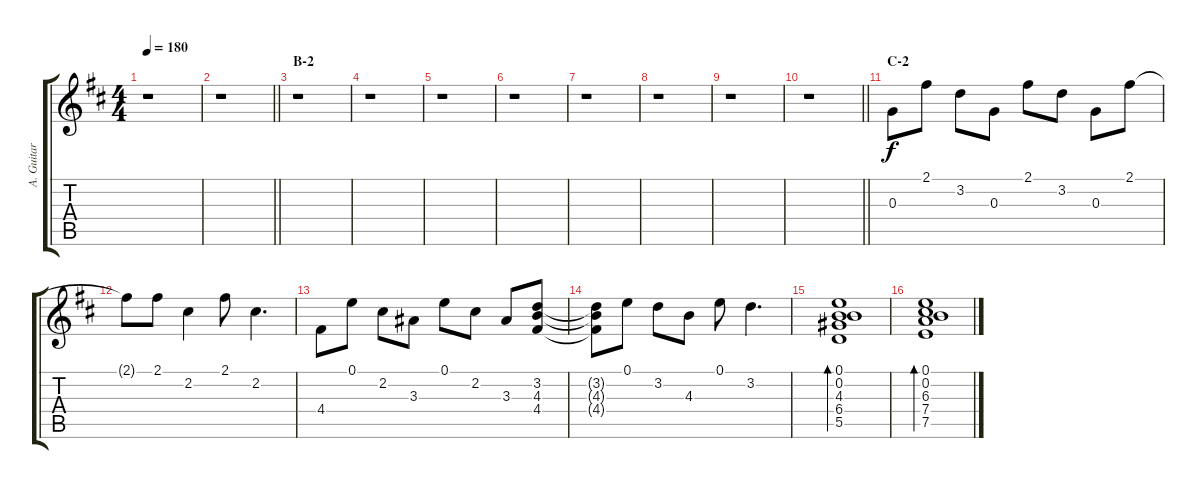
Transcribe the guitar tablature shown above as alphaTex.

\track ("A. Guitar" "A. Guitar") {instrument acousticguitarsteel}
\staff {score tabs}
\tuning (E4 B3 G3 D3 A2 E2) {hide}
\ts (4 4)
\tempo 180
\clef g2
\ks d
r.1{dy f} |
\barLineRight lightlight
r.1 |
\section ("" "B-2")
r.1 |
r.1 |
r.1 |
r.1 |
r.1 |
r.1 |
r.1 |
\barLineRight lightlight
r.1 |
\section ("" "C-2")
0.3.8 2.1.8 3.2.8 0.3.8 2.1.8 3.2.8 0.3.8 2.1.8 |
2.1{t}.8 2.1.8 2.2.4 2.1.8 2.2.4{d} |
4.4.8 0.1.8 2.2.8 3.3.8 0.1.8 2.2.8 3.3.8 (3.2 4.3 4.4).8 |
(3.2{t} 4.3{t} 4.4{t}).8 0.1.8 3.2.8 4.3.8 0.1.8 3.2.4{d} |
(0.1 0.2 4.3 6.4 5.5).1{bd 240} |
(0.1 0.2 6.3 7.4 7.5).1{bd 240}
